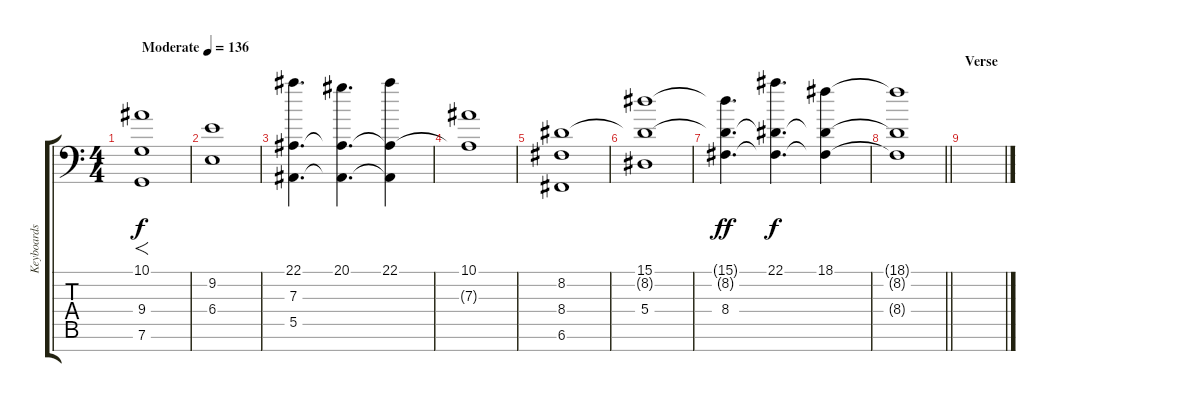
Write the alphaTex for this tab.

\track ("Keyboards" "Keyboards") {instrument stringensemble2}
\staff {score tabs}
\tuning (C4 G3 Eb3 Bb2 F2 C2 G1) {hide}
\ts (4 4)
\tempo (136 "Moderate")
\clef f4
\ks c
(10.1 9.4 7.6).1{f dy f instrument stringensemble2} |
(9.2 6.4).1 |
(22.1 7.3 5.5).4{d} (20.1 7.3{t} 5.5{t}).4{d} (22.1 7.3{t} 5.5{t}).4 |
(10.1 7.3{t}).1 |
(8.2 8.4 6.6).1 |
(15.1 8.2{t} 5.4).1 |
(15.1{t} 8.2{t} 8.4).4{d dy ff} (22.1 8.2{t} 8.4{t}).4{d dy f} (18.1 8.2{t} 8.4{t}).4 |
\barLineRight lightlight
(18.1{t} 8.2{t} 8.4{t}).1{volume 0} |
\section ("" "Verse")
